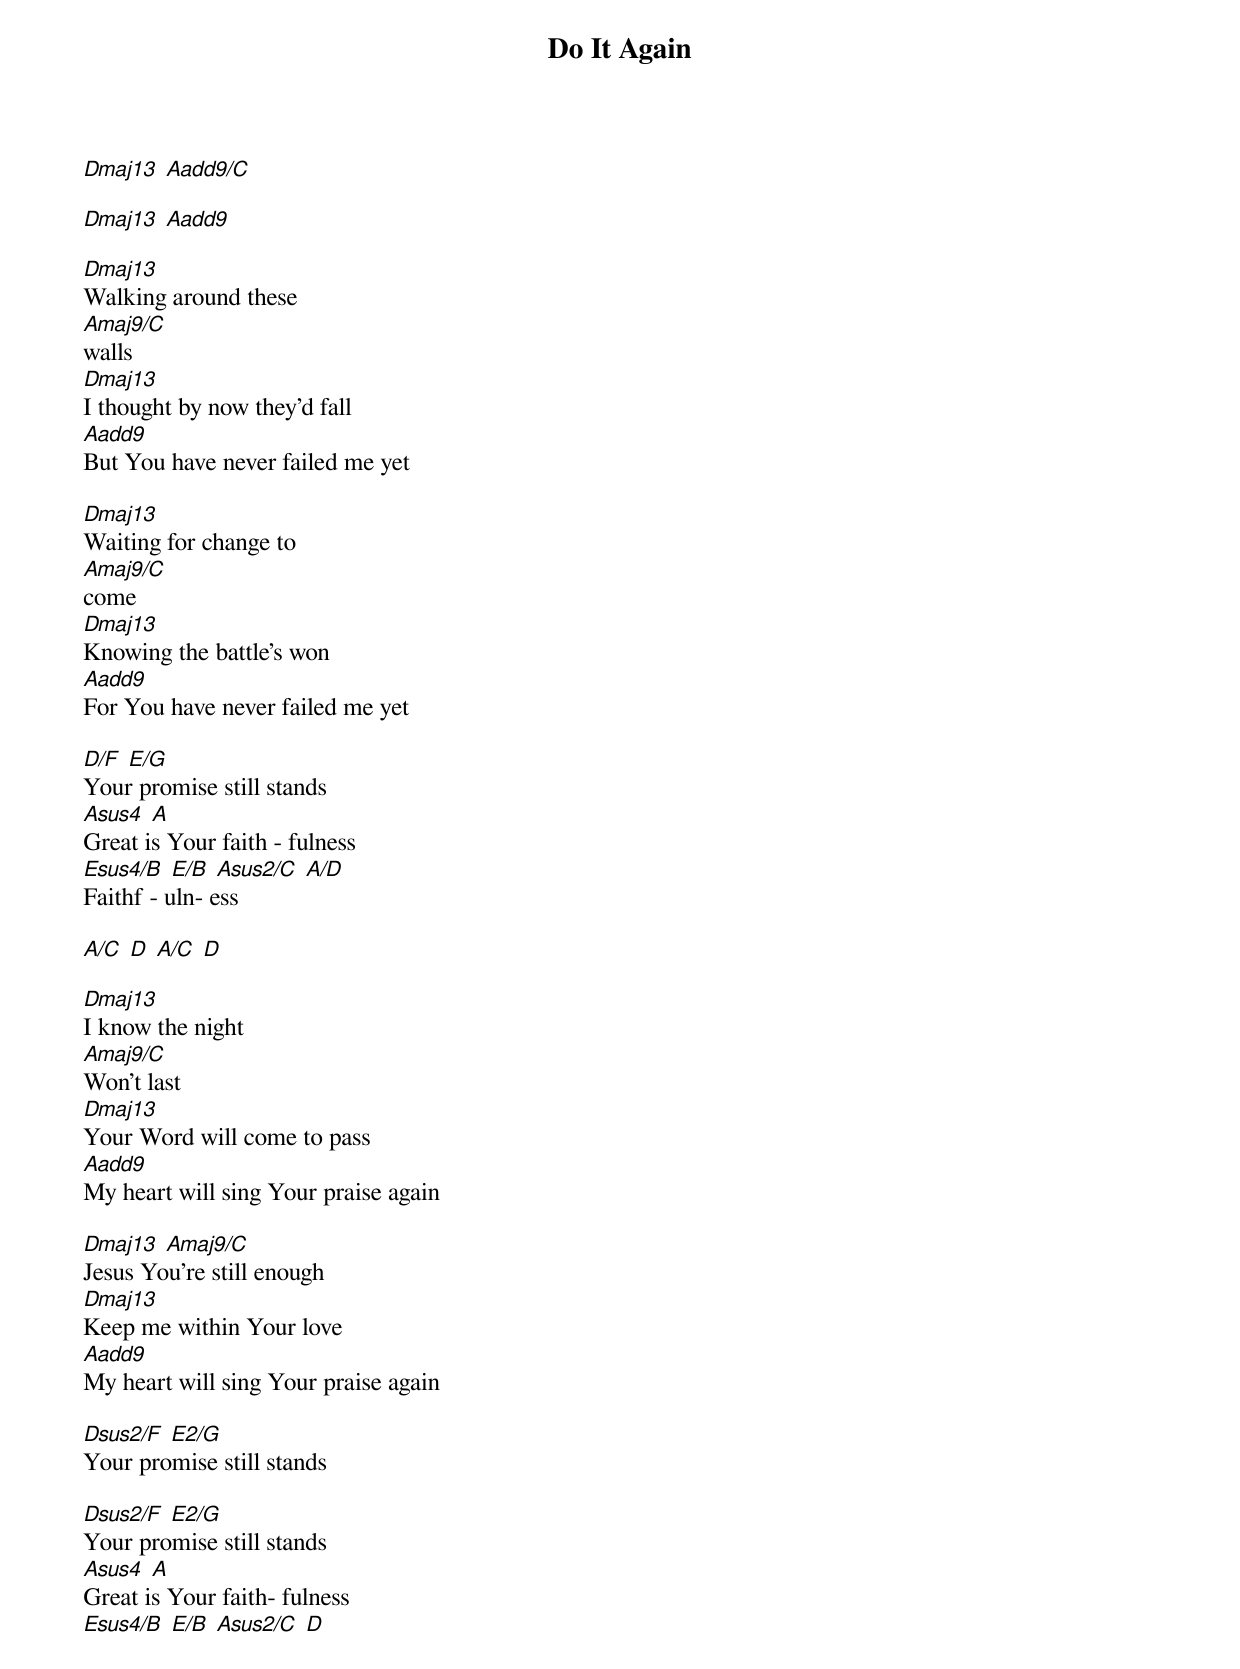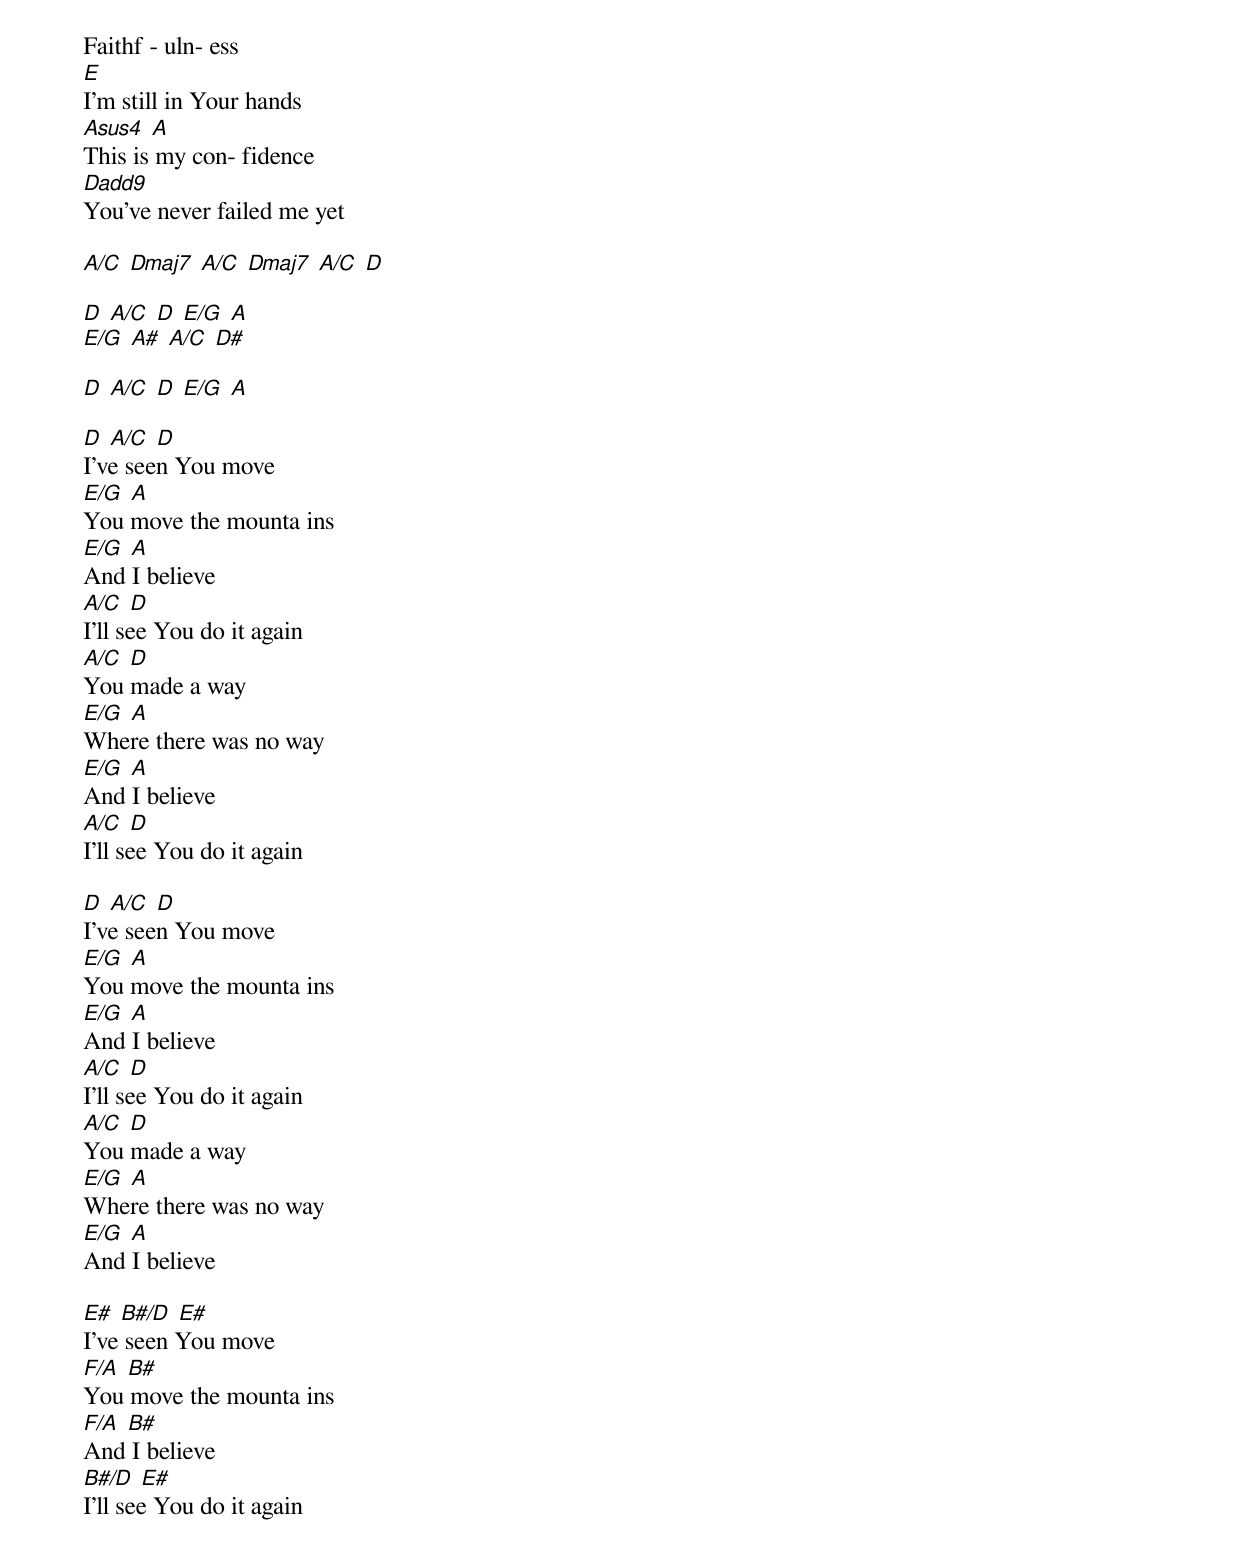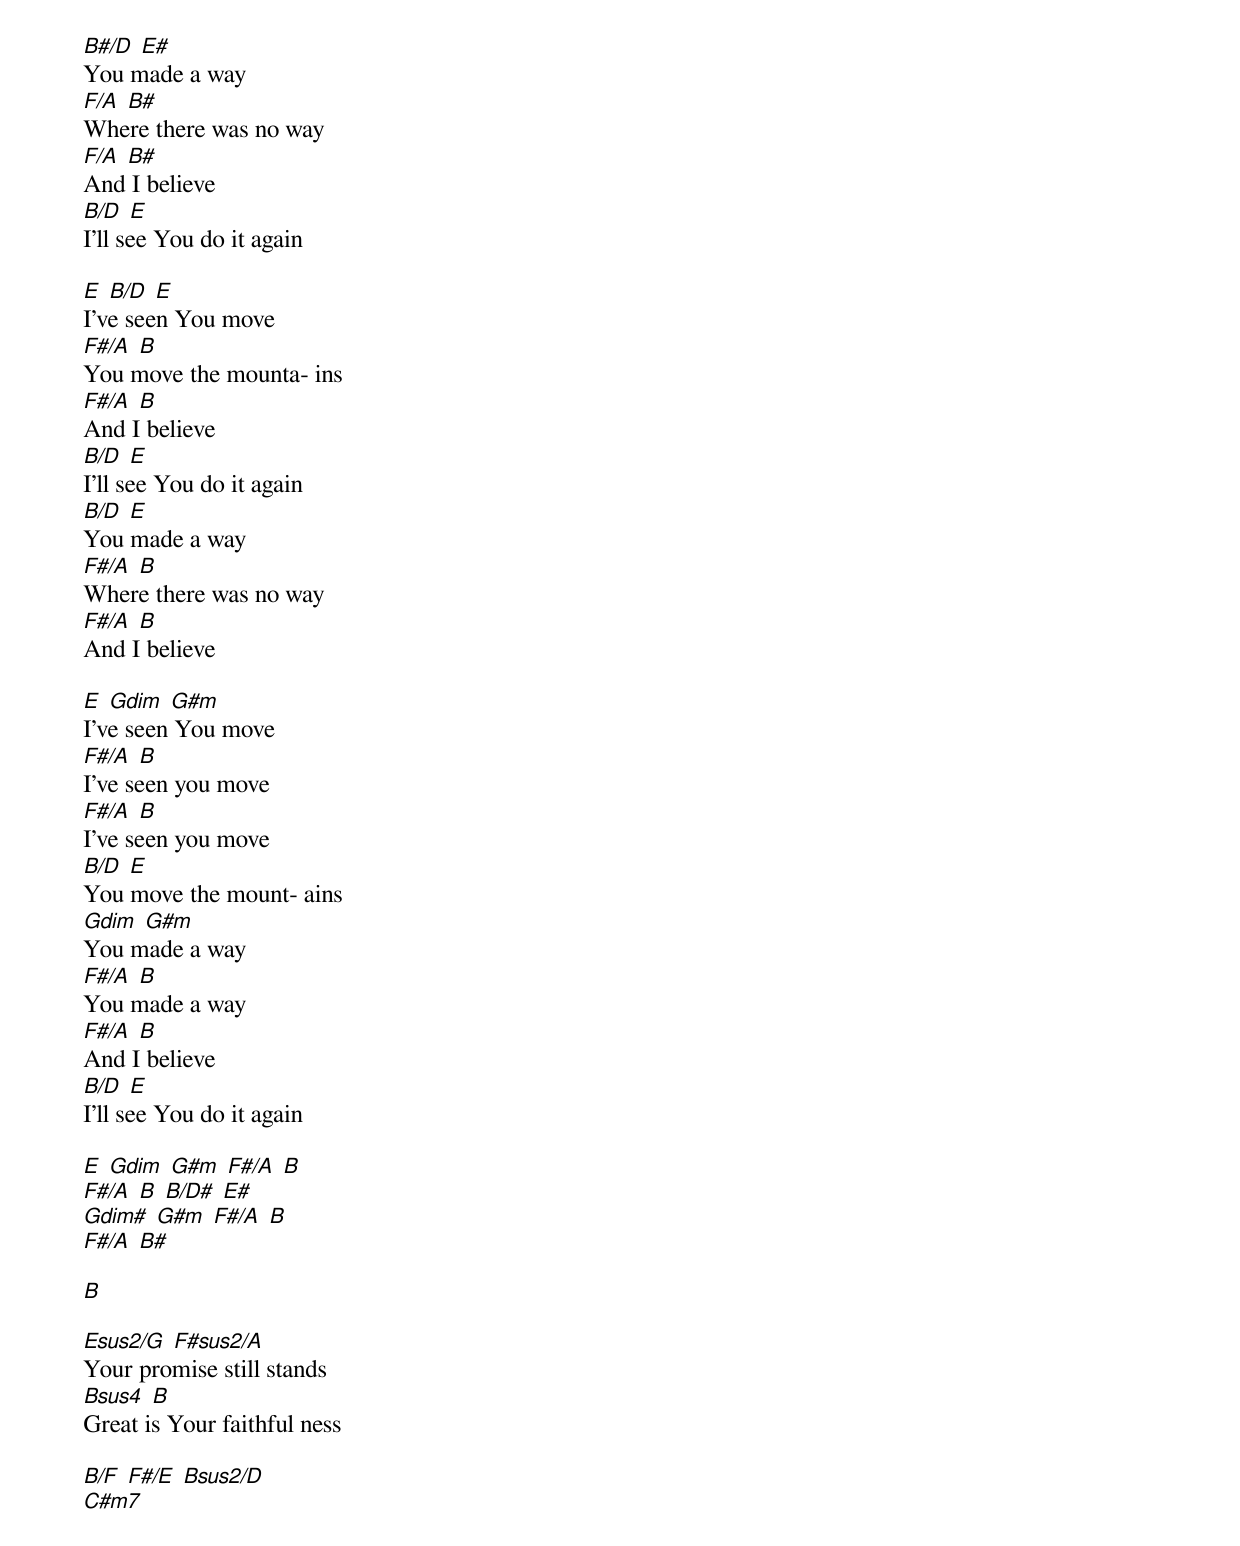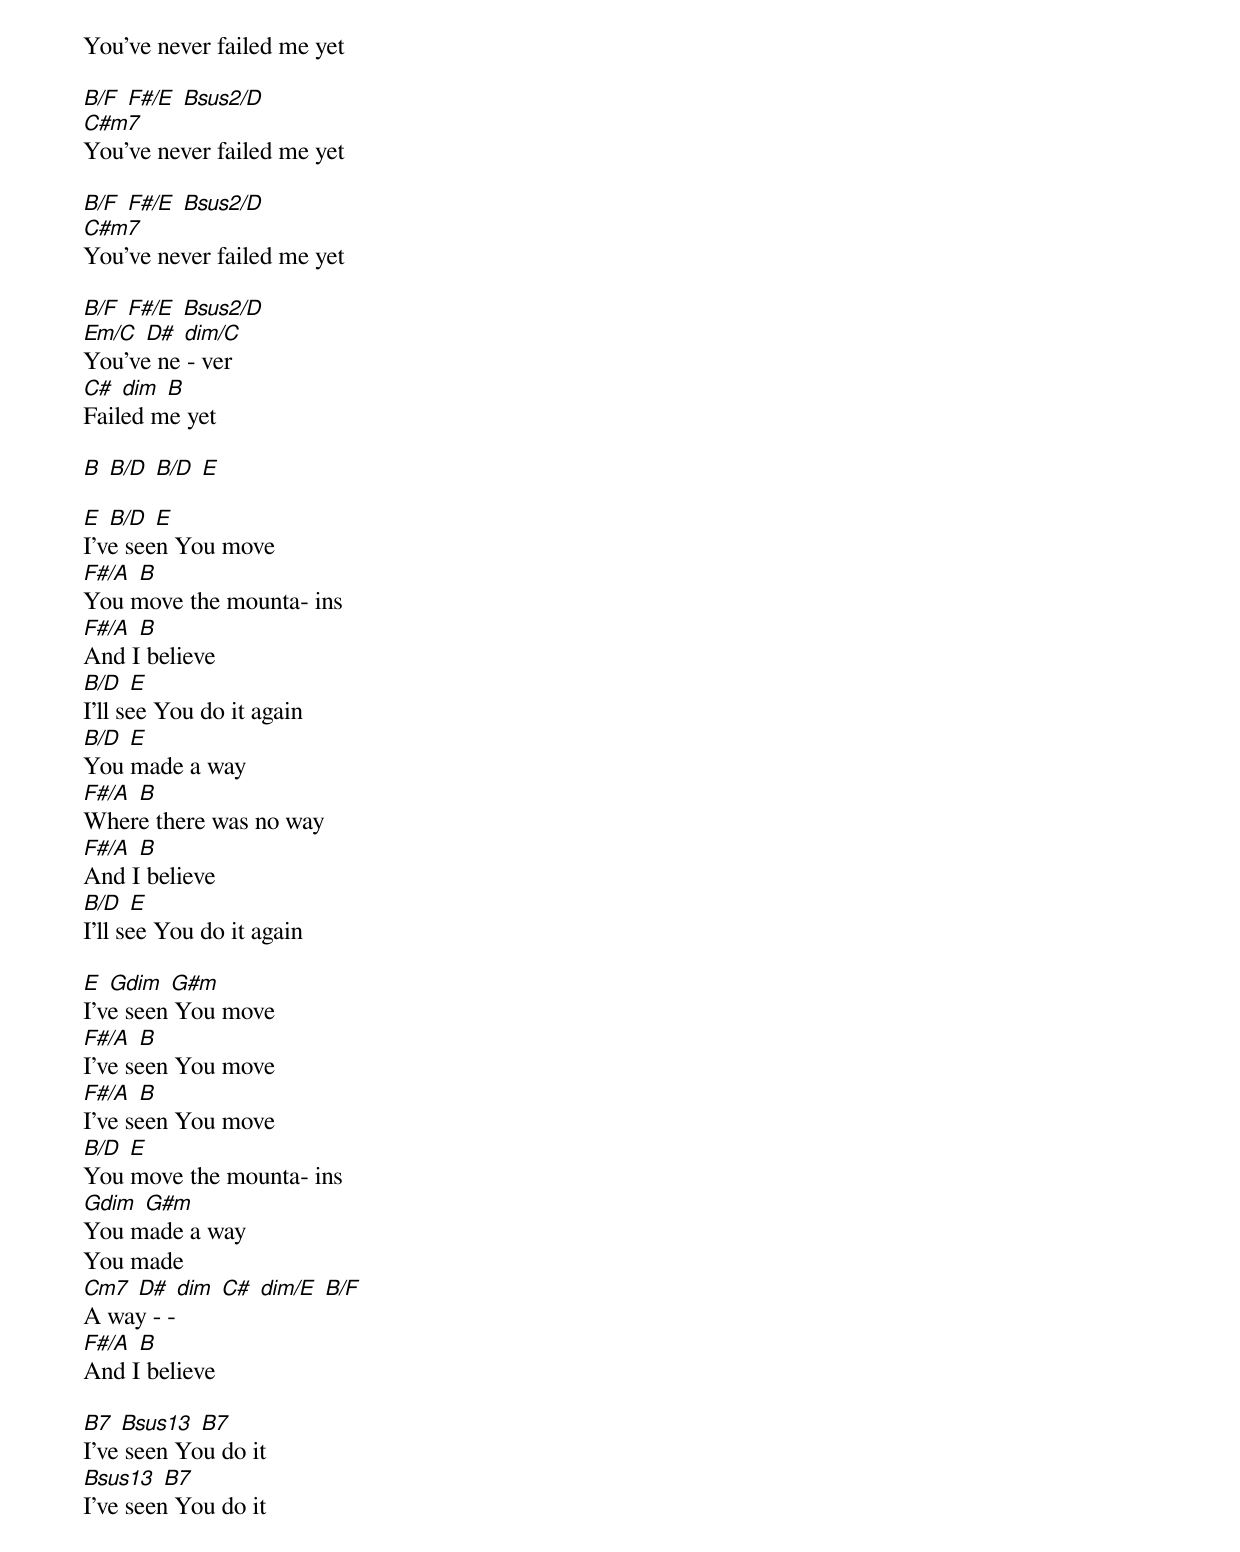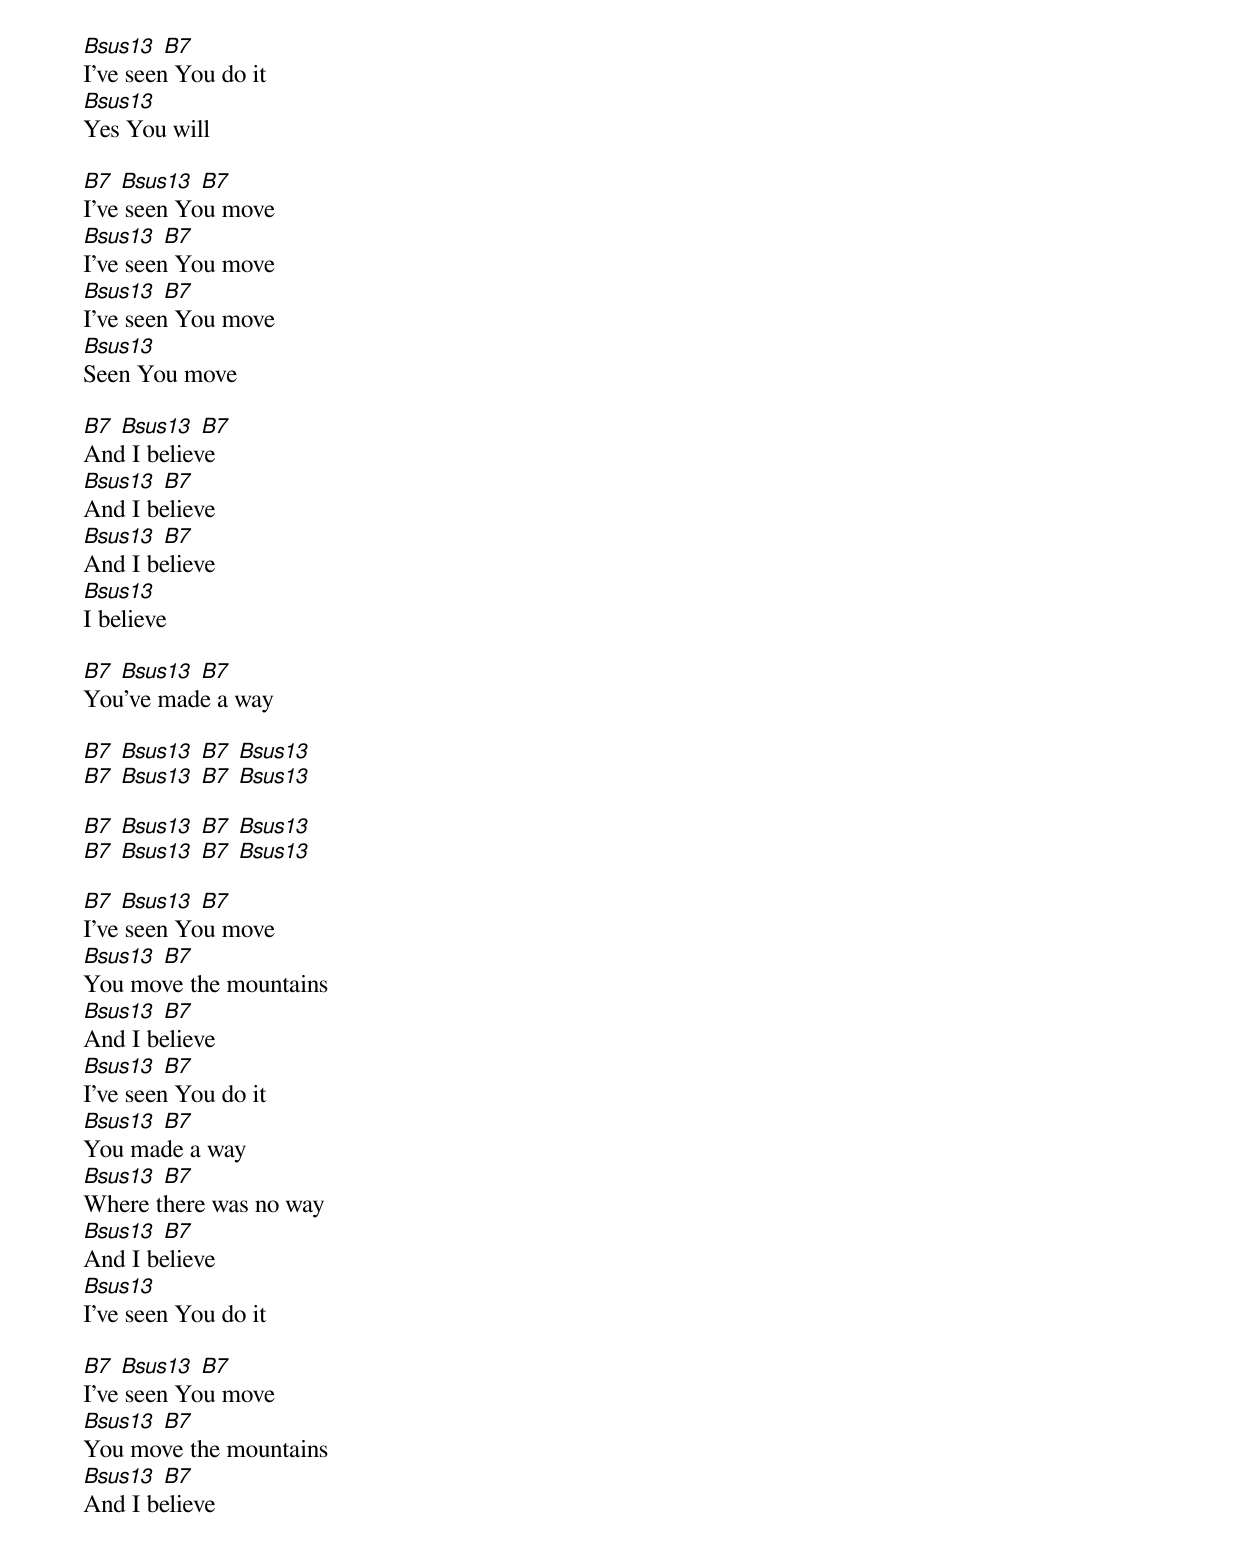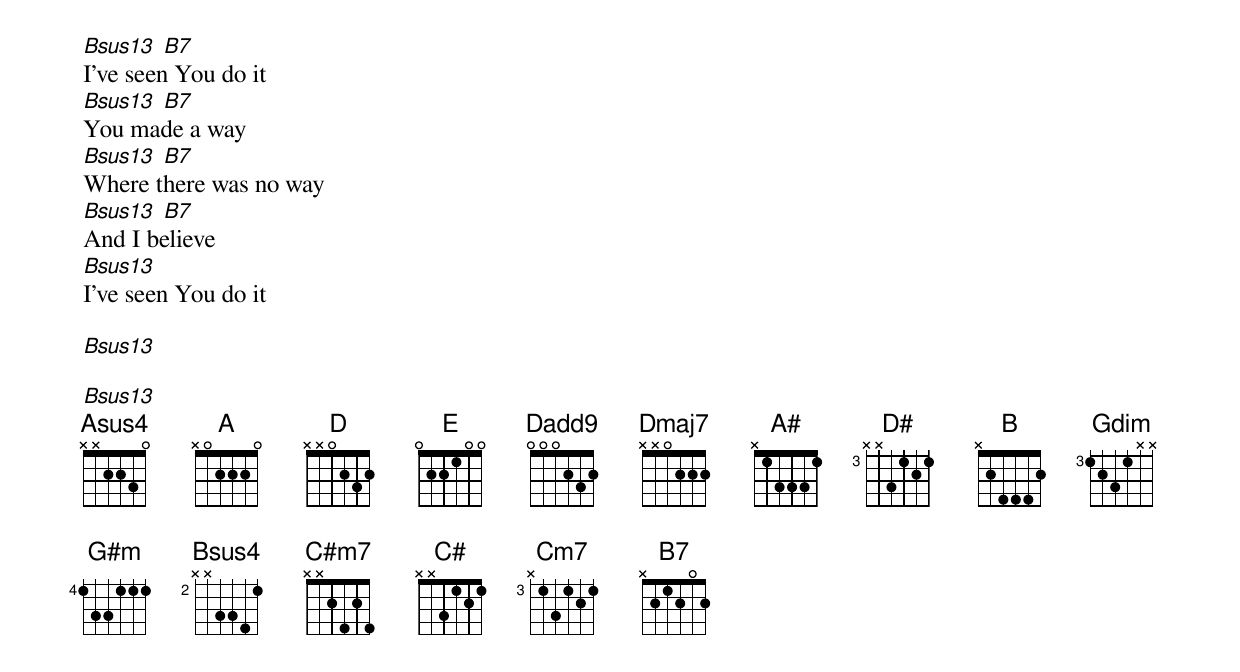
{title: Do It Again}
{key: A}
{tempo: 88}
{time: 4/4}

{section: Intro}
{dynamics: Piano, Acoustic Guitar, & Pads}
[Dmaj13] [Aadd9/C]

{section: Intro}
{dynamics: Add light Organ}
[Dmaj13] [Aadd9]

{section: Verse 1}
[Dmaj13]
Walking around these
[Amaj9/C]
walls
[Dmaj13]
I thought by now they'd fall
[Aadd9]
But You have never failed me yet

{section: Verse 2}
[Dmaj13]
Waiting for change to
[Amaj9/C]
come
[Dmaj13]
Knowing the battle's won
[Aadd9]
For You have never failed me yet

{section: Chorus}
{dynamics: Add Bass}
[D/F] [E/G]
Your promise still stands
[Asus4] [A]
Great is Your faith - fulness
[Esus4/B] [E/B] [Asus2/C] [A/D]
Faithf - uln- ess

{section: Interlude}
[A/C] [D] [A/C] [D]

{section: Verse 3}
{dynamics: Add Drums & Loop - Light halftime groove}
[Dmaj13]
I know the night
[Amaj9/C]
Won't last
[Dmaj13]
Your Word will come to pass
[Aadd9]
My heart will sing Your praise again

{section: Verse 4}
[Dmaj13] [Amaj9/C]
Jesus You're still enough
[Dmaj13]
Keep me within Your love
[Aadd9]
My heart will sing Your praise again

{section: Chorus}
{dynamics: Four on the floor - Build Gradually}
[Dsus2/F] [E2/G]
Your promise still stands

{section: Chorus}
[Dsus2/F] [E2/G]
Your promise still stands
[Asus4] [A]
Great is Your faith- fulness
[Esus4/B] [E/B] [Asus2/C] [D]
Faithf - uln- ess
[E]
I'm still in Your hands
[Asus4] [A]
This is my con- fidence
[Dadd9]
You've never failed me yet

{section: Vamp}
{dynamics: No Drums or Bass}
[A/C] [Dmaj7] [A/C] [Dmaj7] [A/C] [D]

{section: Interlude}
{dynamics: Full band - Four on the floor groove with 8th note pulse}
[D] [A/C] [D] [E/G] [A]
[E/G] [A#] [A/C] [D#]

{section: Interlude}
[D] [A/C] [D] [E/G] [A]

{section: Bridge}
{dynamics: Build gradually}
[D] [A/C] [D]
I've seen You move
[E/G] [A]
You move the mounta ins
[E/G] [A]
And I believe
[A/C] [D]
I'll see You do it again
[A/C] [D]
You made a way
[E/G] [A]
Where there was no way
[E/G] [A]
And I believe
[A/C] [D]
I'll see You do it again

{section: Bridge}
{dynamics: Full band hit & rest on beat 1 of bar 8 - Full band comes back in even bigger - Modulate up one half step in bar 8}
[D] [A/C] [D]
I've seen You move
[E/G] [A]
You move the mounta ins
[E/G] [A]
And I believe
[A/C] [D]
I'll see You do it again
[A/C] [D]
You made a way
[E/G] [A]
Where there was no way
[E/G] [A]
And I believe

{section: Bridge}
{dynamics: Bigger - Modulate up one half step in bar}
[E#] [B#/D] [E#]
I've seen You move
[F/A] [B#]
You move the mounta ins
[F/A] [B#]
And I believe
[B#/D] [E#]
I'll see You do it again
[B#/D] [E#]
You made a way
[F/A] [B#]
Where there was no way
[F/A] [B#]
And I believe
[B/D] [E]
I'll see You do it again

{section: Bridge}
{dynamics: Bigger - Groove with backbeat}
[E] [B/D] [E]
I've seen You move
[F#/A] [B]
You move the mounta- ins
[F#/A] [B]
And I believe
[B/D] [E]
I'll see You do it again
[B/D] [E]
You made a way
[F#/A] [B]
Where there was no way
[F#/A] [B]
And I believe

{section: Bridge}
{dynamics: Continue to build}
[E] [Gdim] [G#m]
I've seen You move
[F#/A] [B]
I've seen you move
[F#/A] [B]
I've seen you move
[B/D] [E]
You move the mount- ains
[Gdim] [G#m]
You made a way
[F#/A] [B]
You made a way
[F#/A] [B]
And I believe
[B/D] [E]
I'll see You do it again

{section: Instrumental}
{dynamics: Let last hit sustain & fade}
[E] [Gdim] [G#m] [F#/A] [B]
[F#/A] [B] [B/D#] [E#]
[Gdim#] [G#m] [F#/A] [B]
[F#/A] [B#]

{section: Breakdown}
[B]

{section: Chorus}
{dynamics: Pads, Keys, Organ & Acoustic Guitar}
[Esus2/G] [F#sus2/A]
Your promise still stands
[Bsus4] [B]
Great is Your faithful ness

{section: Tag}
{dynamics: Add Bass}
[B/F] [F#/E] [Bsus2/D]
[C#m7]
You've never failed me yet

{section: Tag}
[B/F] [F#/E] [Bsus2/D]
[C#m7]
You've never failed me yet

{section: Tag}
[B/F] [F#/E] [Bsus2/D]
[C#m7]
You've never failed me yet

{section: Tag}
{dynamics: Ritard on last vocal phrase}
[B/F] [F#/E] [Bsus2/D]
[Em/C] [D#] [dim/C]
You've ne - ver
[C#] [dim] [B]
Failed me yet

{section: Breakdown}
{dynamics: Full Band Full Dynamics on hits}
[B] [B/D] [B/D] [E]

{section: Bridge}
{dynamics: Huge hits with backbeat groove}
[E] [B/D] [E]
I've seen You move
[F#/A] [B]
You move the mounta- ins
[F#/A] [B]
And I believe
[B/D] [E]
I'll see You do it again
[B/D] [E]
You made a way
[F#/A] [B]
Where there was no way
[F#/A] [B]
And I believe
[B/D] [E]
I'll see You do it again

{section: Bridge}
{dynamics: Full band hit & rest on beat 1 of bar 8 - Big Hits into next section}
[E] [Gdim] [G#m]
I've seen You move
[F#/A] [B]
I've seen You move
[F#/A] [B]
I've seen You move
[B/D] [E]
You move the mounta- ins
[Gdim] [G#m]
You made a way
You made
[Cm7] [D#] [dim] [C#] [dim/E] [B/F]
A way - -
[F#/A] [B]
And I believe

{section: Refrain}
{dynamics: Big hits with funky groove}
[B7] [Bsus13] [B7]
I've seen You do it
[Bsus13] [B7]
I've seen You do it
[Bsus13] [B7]
I've seen You do it
[Bsus13]
Yes You will

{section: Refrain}
[B7] [Bsus13] [B7]
I've seen You move
[Bsus13] [B7]
I've seen You move
[Bsus13] [B7]
I've seen You move
[Bsus13]
Seen You move

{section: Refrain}
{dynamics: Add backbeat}
[B7] [Bsus13] [B7]
And I believe
[Bsus13] [B7]
And I believe
[Bsus13] [B7]
And I believe
[Bsus13]
I believe

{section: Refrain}
[B7] [Bsus13] [B7]
You've made a way

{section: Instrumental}
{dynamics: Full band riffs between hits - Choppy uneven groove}
[B7] [Bsus13] [B7] [Bsus13]
[B7] [Bsus13] [B7] [Bsus13]

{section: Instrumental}
[B7] [Bsus13] [B7] [Bsus13]
[B7] [Bsus13] [B7] [Bsus13]

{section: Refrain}
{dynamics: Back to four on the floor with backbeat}
[B7] [Bsus13] [B7]
I've seen You move
[Bsus13] [B7]
You move the mountains
[Bsus13] [B7]
And I believe
[Bsus13] [B7]
I've seen You do it
[Bsus13] [B7]
You made a way
[Bsus13] [B7]
Where there was no way
[Bsus13] [B7]
And I believe
[Bsus13]
I've seen You do it

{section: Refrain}
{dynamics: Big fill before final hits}
[B7] [Bsus13] [B7]
I've seen You move
[Bsus13] [B7]
You move the mountains
[Bsus13] [B7]
And I believe
[Bsus13] [B7]
I've seen You do it
[Bsus13] [B7]
You made a way
[Bsus13] [B7]
Where there was no way
[Bsus13] [B7]
And I believe
[Bsus13]
I've seen You do it

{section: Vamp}
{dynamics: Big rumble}
[Bsus13]

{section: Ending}
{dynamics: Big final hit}
[Bsus13]
